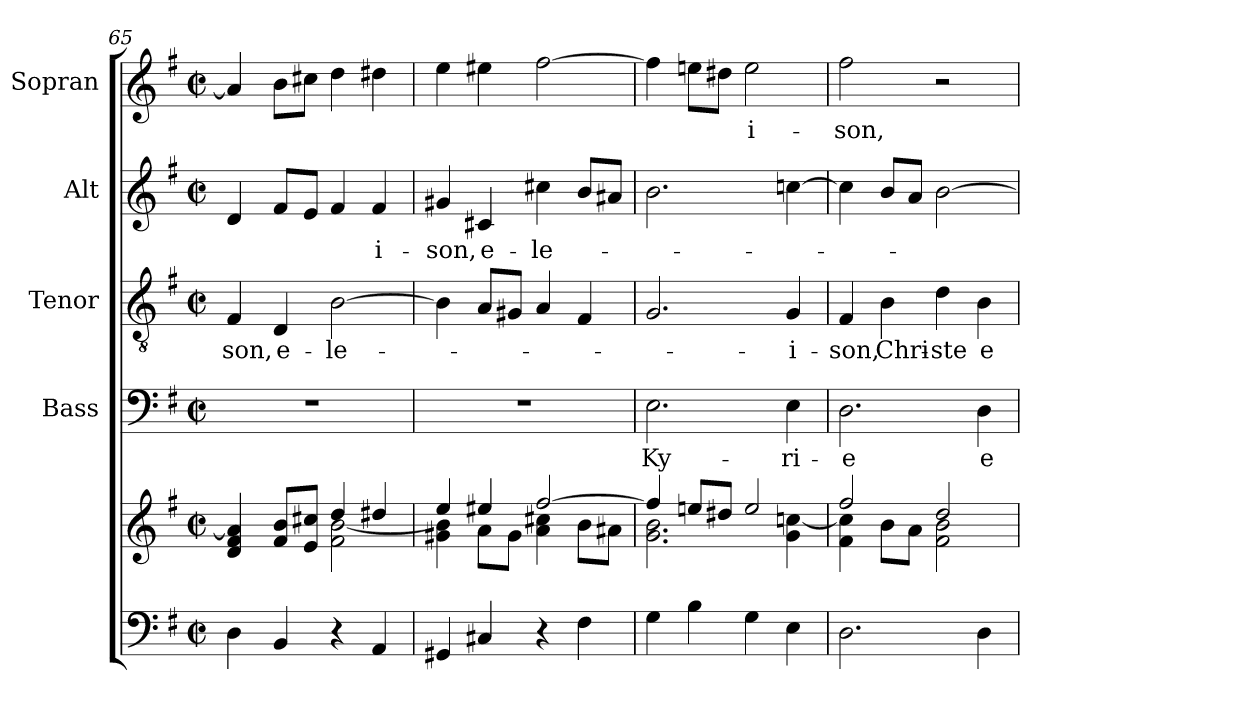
**kern	**kern	**kern	**text	**kern	**text	**kern	**text	**kern	**text
*part5	*part5	*part4	*part4	*part3	*part3	*part2	*part2	*part1	*part1
*staff6	*staff5	*staff4	*staff4	*staff3	*staff3	*staff2	*staff2	*staff1	*staff1
*	*	*I"Bass	*	*I"Tenor	*	*I"Alt	*	*I"Sopran	*
*	*	*I'B.	*	*I'T.	*	*I'A.	*	*I'S.	*
!!LO:LB:g=z
*clefF4	*clefG2	*clefF4	*	*clefGv2	*	*clefG2	*	*clefG2	*
*k[f#]	*k[f#]	*k[f#]	*	*k[f#]	*	*k[f#]	*	*k[f#]	*
*G:	*G:	*G:	*	*G:	*	*G:	*	*G:	*
*M2/2	*M2/2	*M2/2	*	*M2/2	*	*M2/2	*	*M2/2	*
*met(c|)	*met(c|)	*met(c|)	*	*met(c|)	*	*met(c|)	*	*met(c|)	*
=65	=65	=65	=65	=65	=65	=65	=65	=65	=65
*	*^	*	*	*	*	*	*	*	*
!	!	!	!	!	!	!LO:LY:b	!	!	!	!
4D\	4d/ 4f#/ 4a#/]	2ryy	1r	.	4F#/	-son,	4d/	.	4a#/]	.
!	!	!	!	!	!	!LO:LY:b	!	!	!	!
4BB/	8f#/ 8b/L	.	.	.	4D/	e-	8f#/L	.	8b\L	.
.	8e/ 8cc#X/J	.	.	.	.	.	8e/J	.	8cc#X\J	.
!	!	!	!	!	!	!LO:LY:b	!	!	!	!
4r	4dd/	2f#\ [<2b\	.	.	[2B\	-le-	4f#/	.	4dd\	.
!	!	!	!	!	!	!	!	!LO:LY:b	!	!
4AA/	4dd#X/	.	.	.	.	.	4f#/	-i-	4dd#X\	.
=66	=66	=66	=66	=66	=66	=66	=66	=66	=66	=66
!	!	!	!	!	!	!	!	!LO:LY:b	!	!
4GG#X/	4ee/	4g#X\ 4b\]	1r	.	4B\]	.	4g#X/	-son,	4ee\	.
!	!	!	!	!	!	!	!	!LO:LY:b	!	!
4C#X/	4ee#X/	8a\L	.	.	8A/L	.	4c#X/	e-	4ee#X\	.
.	.	8g#\J	.	.	8G#X/J	.	.	.	.	.
!	!	!	!	!	!	!	!	!LO:LY:b	!	!
4r	[>2ff#/	4a\ 4cc#X\	.	.	4A/	.	4cc#X\	-le-	[2ff#\	.
4F#\	.	8b\L	.	.	4F#/	.	8b/L	.	.	.
.	.	8a#X\J	.	.	.	.	8a#X/J	.	.	.
=67	=67	=67	=67	=67	=67	=67	=67	=67	=67	=67
!	!	!	!	!LO:LY:b	!	!	!	!	!	!
4G\	4ff#/]	2.g\ 2.b\	2.E\	Ky-	2.G/	.	2.b\	.	4ff#\]	.
4B\	8een/L	.	.	.	.	.	.	.	8een\L	.
.	8dd#X/J	.	.	.	.	.	.	.	8dd#X\J	.
!	!	!	!	!	!	!	!	!	!	!LO:LY:b
4G\	2ee/	.	.	.	.	.	.	.	2ee\	-i-
!	!	!	!	!LO:LY:b	!	!LO:LY:b	!	!	!	!
4E\	.	4g\ [<4ccn\	4E\	-ri-	4G/	-i-	[4ccn\	.	.	.
=68	=68	=68	=68	=68	=68	=68	=68	=68	=68	=68
!	!	!	!	!LO:LY:b	!	!LO:LY:b	!	!	!	!LO:LY:b
2.D\	2ff#/	4f#\ 4cc\]	2.D\	-e	4F#/	-son,	4cc\]	.	2ff#\	-son,
!	!	!	!	!	!	!LO:LY:b	!	!	!	!
.	.	8b\L	.	.	4B\	Chri-	8b/L	.	.	.
.	.	8a\J	.	.	.	.	8a/J	.	.	.
!	!	!	!	!	!	!LO:LY:b	!	!	!	!
.	2dd/	2f#\ 2b\	.	.	4d\	-ste	[2b\	.	2r	.
!	!	!	!	!LO:LY:b	!	!LO:LY:b	!	!	!	!
4D\	.	.	4D\	e-	4B\	e-	.	.	.	.
*	*v	*v	*	*	*	*	*	*	*	*
=	=	=	=	=	=	=	=	=	=
*-	*-	*-	*-	*-	*-	*-	*-	*-	*-
